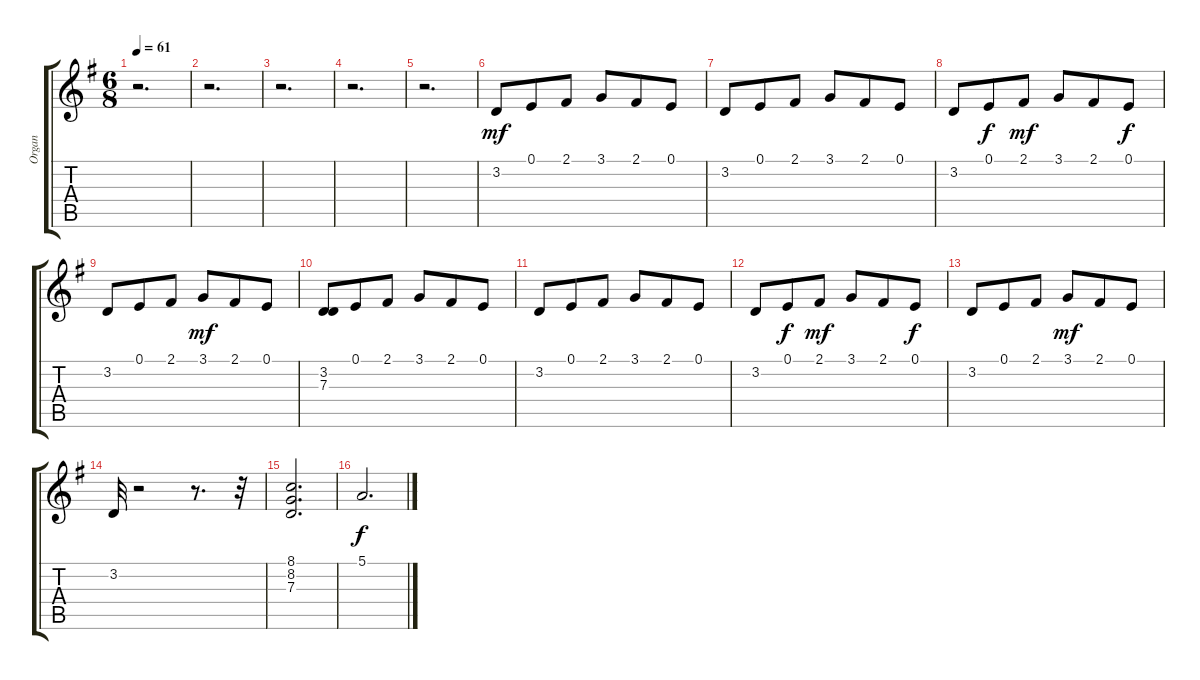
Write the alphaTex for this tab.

\track ("Organ" "Organ") {instrument percussiveorgan}
\staff {score tabs}
\tuning (E4 B3 G3 D3 A2 E2) {hide}
\ts (6 8)
\tempo 61
\clef g2
\ks g
r.2{d dy f} |
r.2{d} |
r.2{d} |
r.2{d} |
r.2{d} |
3.2.8{dy mf volume 4 balance 4} 0.1.8 2.1.8 3.1.8 2.1.8 0.1.8 |
3.2.8 0.1.8 2.1.8 3.1.8 2.1.8 0.1.8 |
3.2.8 0.1.8{dy f} 2.1.8{dy mf} 3.1.8 2.1.8 0.1.8{dy f} |
3.2.8 0.1.8 2.1.8 3.1.8{dy mf} 2.1.8 0.1.8 |
(3.2 7.3).8 0.1.8 2.1.8 3.1.8 2.1.8 0.1.8 |
3.2.8 0.1.8 2.1.8 3.1.8 2.1.8 0.1.8 |
3.2.8 0.1.8{dy f} 2.1.8{dy mf} 3.1.8 2.1.8 0.1.8{dy f} |
3.2.8 0.1.8 2.1.8 3.1.8{dy mf} 2.1.8 0.1.8 |
3.2.32 r.2 r.8{d} r.32 |
(8.1 8.2 7.3).2{d volume 5 balance 4} |
5.1.2{d dy f}
